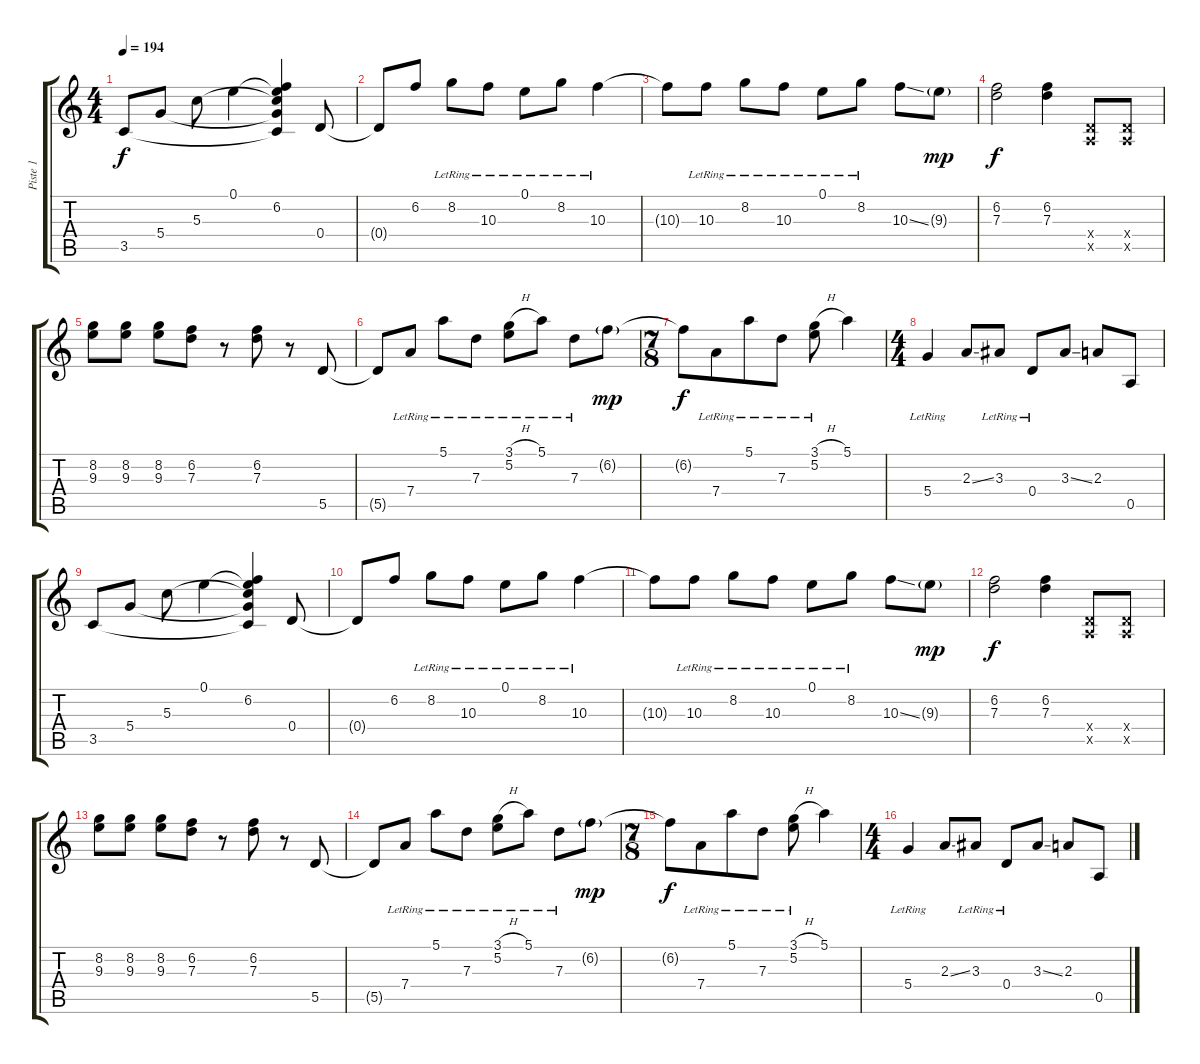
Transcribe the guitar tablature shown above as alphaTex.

\track ("Piste 1" "Piste 1") {instrument electricguitarclean}
\staff {score tabs}
\tuning (E4 B3 G3 D3 A2 E2) {hide}
\ts (4 4)
\tempo 194
\clef g2
\ks c
3.5.8{dy f} 5.4.8 5.3.8 0.1.4 (0.1{t} 6.2 5.3{t} 5.4{t} 3.5{t}).4 0.4.8 |
0.4{t}.8 6.2.8 8.2{lr}.8 10.3{lr}.8 0.1{lr}.8 8.2{lr}.8 10.3{lr}.4 |
10.3{t}.8 10.3{lr}.8 8.2{lr}.8 10.3{lr}.8 0.1{lr}.8 8.2{lr}.8 10.3{ss}.8 9.3{g}.8{dy mp} |
(6.2 7.3).2{dy f} (6.2 7.3).4 (0.4{x} 0.5{x}).8 (0.4{x} 0.5{x}).8 |
(8.2 9.3).8 (8.2 9.3).8 (8.2 9.3).8 (6.2 7.3).8 r.8 (6.2 7.3).8 r.8 5.5.8 |
5.5{t}.8 7.4{lr}.8 5.1{lr}.8 7.3{lr}.8 (3.1{h} 5.2{lr}).8 5.1{lr}.8 7.3{lr}.8 6.2{g}.8{dy mp} |
\ts (7 8)
6.2{t}.8{dy f} 7.4{lr}.8 5.1{lr}.8 7.3{lr}.8 (3.1{h} 5.2{lr}).8 5.1.4 |
\ts (4 4)
5.4{lr}.4 2.3{ss}.8 3.3{lr}.8 0.4{lr}.8 3.3{ss}.8 2.3.8 0.5.8 |
3.5.8 5.4.8 5.3.8 0.1.4 (0.1{t} 6.2 5.3{t} 5.4{t} 3.5{t}).4 0.4.8 |
0.4{t}.8 6.2.8 8.2{lr}.8 10.3{lr}.8 0.1{lr}.8 8.2{lr}.8 10.3{lr}.4 |
10.3{t}.8 10.3{lr}.8 8.2{lr}.8 10.3{lr}.8 0.1{lr}.8 8.2{lr}.8 10.3{ss}.8 9.3{g}.8{dy mp} |
(6.2 7.3).2{dy f} (6.2 7.3).4 (0.4{x} 0.5{x}).8 (0.4{x} 0.5{x}).8 |
(8.2 9.3).8 (8.2 9.3).8 (8.2 9.3).8 (6.2 7.3).8 r.8 (6.2 7.3).8 r.8 5.5.8 |
5.5{t}.8 7.4{lr}.8 5.1{lr}.8 7.3{lr}.8 (3.1{h} 5.2{lr}).8 5.1{lr}.8 7.3{lr}.8 6.2{g}.8{dy mp} |
\ts (7 8)
6.2{t}.8{dy f} 7.4{lr}.8 5.1{lr}.8 7.3{lr}.8 (3.1{h} 5.2{lr}).8 5.1.4 |
\ts (4 4)
5.4{lr}.4 2.3{ss}.8 3.3{lr}.8 0.4{lr}.8 3.3{ss}.8 2.3.8 0.5.8
